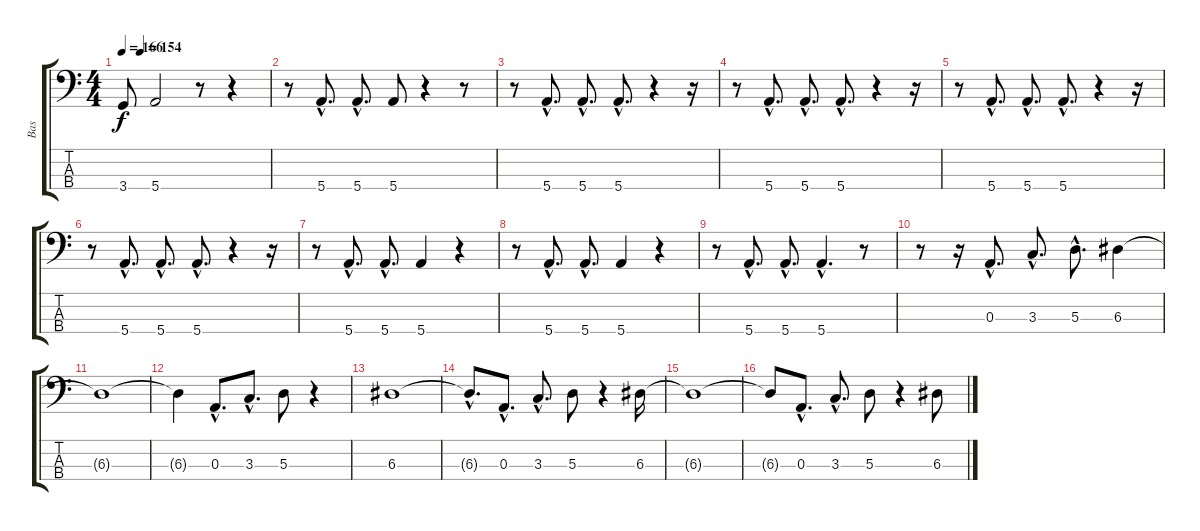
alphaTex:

\track ("Bas" "Bas") {instrument electricbassfinger}
\staff {score tabs}
\tuning (G2 D2 A1 E1) {hide}
\ts (4 4)
\tempo 166
\tempo (154 0.125)
\clef f4
\ks c
3.4{t}.8{dy f} 5.4.2{instrument electricbassfinger} r.8 r.4 |
r.8 5.4{hac}.8{d} 5.4{hac}.8{d} 5.4.8 r.4 r.8 |
r.8 5.4{hac}.8{d} 5.4{hac}.8{d} 5.4{hac}.8{d} r.4 r.16 |
r.8 5.4{hac}.8{d} 5.4{hac}.8{d} 5.4{hac}.8{d} r.4 r.16 |
r.8 5.4{hac}.8{d} 5.4{hac}.8{d} 5.4{hac}.8{d} r.4 r.16 |
r.8 5.4{hac}.8{d} 5.4{hac}.8{d} 5.4{hac}.8{d} r.4 r.16 |
r.8 5.4{hac}.8{d} 5.4{hac}.8{d} 5.4.4 r.4 |
r.8 5.4{hac}.8{d} 5.4{hac}.8{d} 5.4.4 r.4 |
r.8 5.4{hac}.8{d} 5.4{hac}.8{d} 5.4{hac}.4{d} r.8 |
r.8 r.16 0.3{hac}.8{d} 3.3{hac}.8{d} 5.3{hac}.8{d} 6.3.4 |
6.3{t}.1 |
6.3{t}.4 0.3{hac}.8{d} 3.3{hac}.8{d} 5.3.8 r.4 |
6.3.1 |
6.3{hac t}.8{d} 0.3{hac}.8{d} 3.3{hac}.8{d} 5.3.8 r.4 6.3.16 |
6.3{t}.1 |
6.3{t}.8 0.3{hac}.8{d} 3.3{hac}.8{d} 5.3.8 r.4 6.3.8
